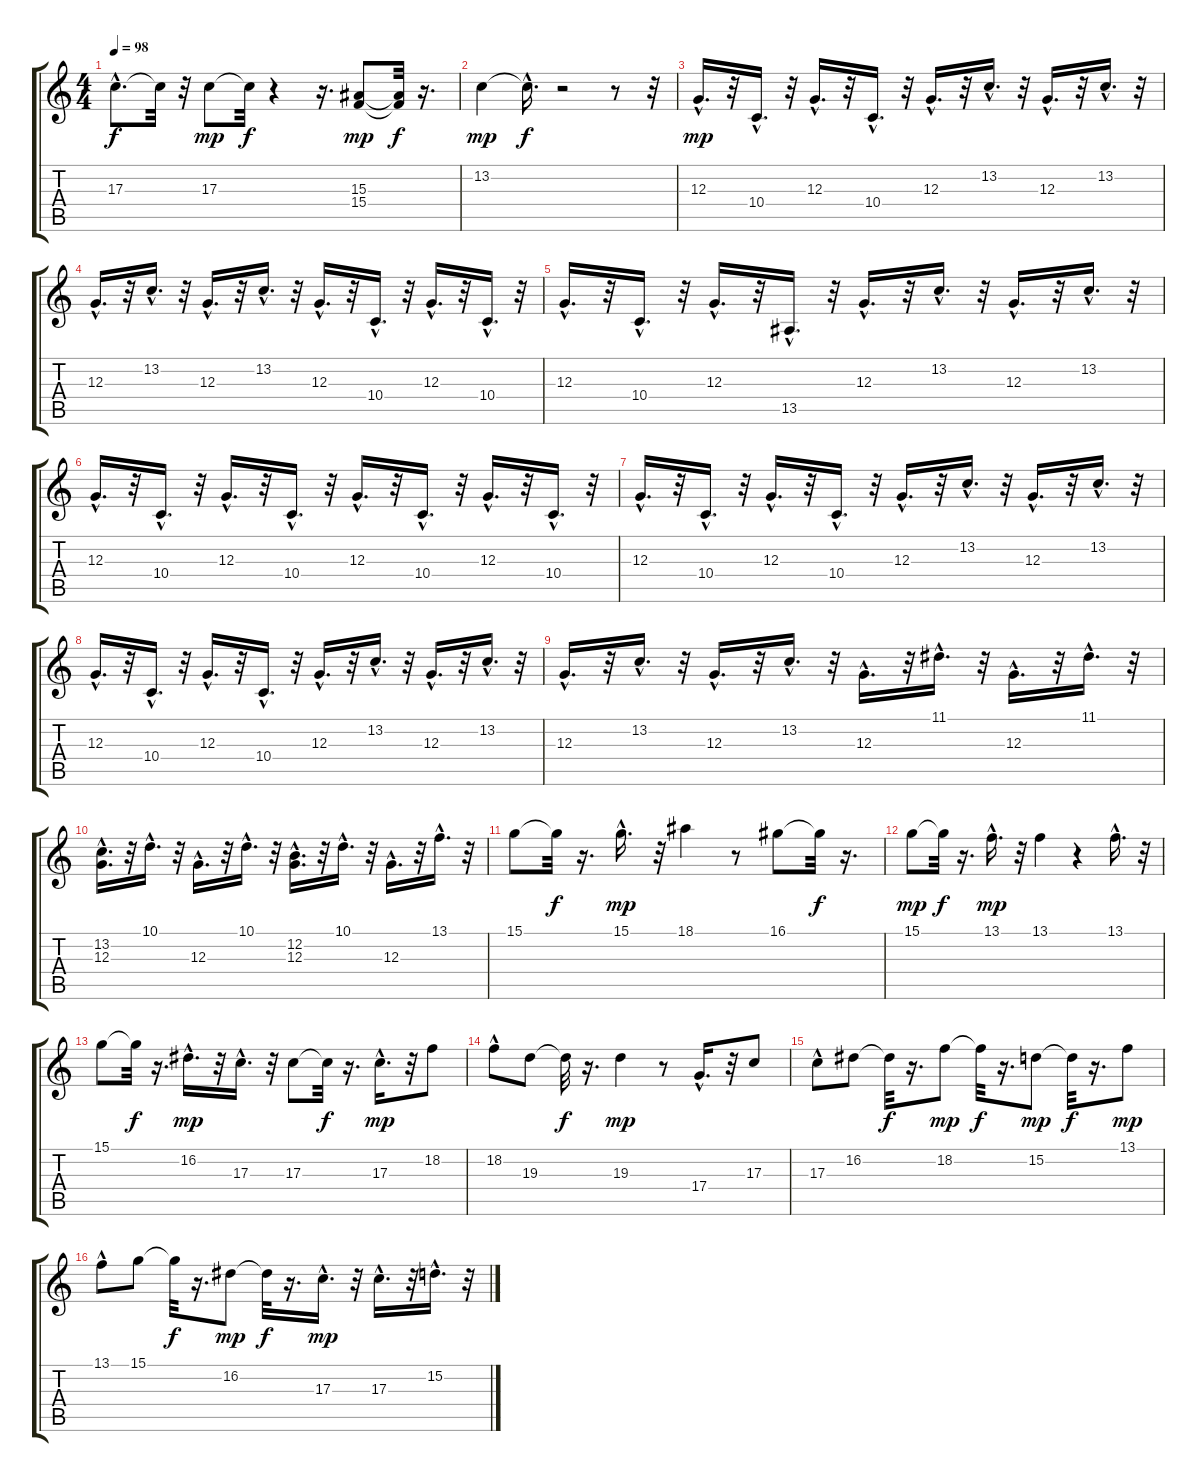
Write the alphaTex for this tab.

\track "" {instrument acousticgrandpiano}
\staff {score tabs}
\tuning (E4 B3 G3 D3 A2 E2) {hide}
\ts (4 4)
\tempo 98
\clef g2
\ks c
17.3{hac t}.8{d dy f} 17.3{t}.32 r.32 17.3.8{dy mp} 17.3{t}.32{dy f} r.4 r.16{d} (15.3 15.4).8{dy mp} (15.3{t} 15.4{t}).32{dy f} r.16{d} |
13.2.4{dy mp} 13.2{hac t}.16{d dy f} r.2 r.8 r.32 |
12.3{hac}.16{d dy mp} r.32 10.4{hac}.16{d} r.32 12.3{hac}.16{d} r.32 10.4{hac}.16{d} r.32 12.3{hac}.16{d} r.32 13.2{hac}.16{d} r.32 12.3{hac}.16{d} r.32 13.2{hac}.16{d} r.32 |
12.3{hac}.16{d} r.32 13.2{hac}.16{d} r.32 12.3{hac}.16{d} r.32 13.2{hac}.16{d} r.32 12.3{hac}.16{d} r.32 10.4{hac}.16{d} r.32 12.3{hac}.16{d} r.32 10.4{hac}.16{d} r.32 |
12.3{hac}.16{d} r.32 10.4{hac}.16{d} r.32 12.3{hac}.16{d} r.32 13.5{hac}.16{d} r.32 12.3{hac}.16{d} r.32 13.2{hac}.16{d} r.32 12.3{hac}.16{d} r.32 13.2{hac}.16{d} r.32 |
12.3{hac}.16{d} r.32 10.4{hac}.16{d} r.32 12.3{hac}.16{d} r.32 10.4{hac}.16{d} r.32 12.3{hac}.16{d} r.32 10.4{hac}.16{d} r.32 12.3{hac}.16{d} r.32 10.4{hac}.16{d} r.32 |
12.3{hac}.16{d} r.32 10.4{hac}.16{d} r.32 12.3{hac}.16{d} r.32 10.4{hac}.16{d} r.32 12.3{hac}.16{d} r.32 13.2{hac}.16{d} r.32 12.3{hac}.16{d} r.32 13.2{hac}.16{d} r.32 |
12.3{hac}.16{d} r.32 10.4{hac}.16{d} r.32 12.3{hac}.16{d} r.32 10.4{hac}.16{d} r.32 12.3{hac}.16{d} r.32 13.2{hac}.16{d} r.32 12.3{hac}.16{d} r.32 13.2{hac}.16{d} r.32 |
12.3{hac}.16{d} r.32 13.2{hac}.16{d} r.32 12.3{hac}.16{d} r.32 13.2{hac}.16{d} r.32 12.3{hac}.16{d} r.32 11.1{hac}.16{d} r.32 12.3{hac}.16{d} r.32 11.1{hac}.16{d} r.32 |
(13.2{hac} 12.3{hac}).16{d} r.32 10.1{hac}.16{d} r.32 12.3{hac}.16{d} r.32 10.1{hac}.16{d} r.32 (12.2{hac} 12.3{hac}).16{d} r.32 10.1{hac}.16{d} r.32 12.3{hac}.16{d} r.32 13.1{hac}.16{d} r.32 |
15.1.8 15.1{t}.32{dy f} r.16{d} 15.1{hac}.16{d dy mp} r.32 18.1.4 r.8 16.1.8 16.1{t}.32{dy f} r.16{d} |
15.1.8{dy mp} 15.1{t}.32{dy f} r.16{d} 13.1{hac}.16{d dy mp} r.32 13.1.4 r.4 13.1{hac}.16{d} r.32 |
15.1.8 15.1{t}.32{dy f} r.16{d} 16.2{hac}.16{d dy mp} r.32 17.3{hac}.16{d} r.32 17.3.8 17.3{t}.32{dy f} r.16{d} 17.3{hac}.16{d dy mp} r.32 18.2.8 |
18.2{hac}.8 19.3.8 19.3{t}.32{dy f} r.16{d} 19.3.4{dy mp} r.8 17.4{hac}.16{d} r.32 17.3.8 |
17.3{hac}.8 16.2.8 16.2{t}.32{dy f} r.16{d} 18.2.8{dy mp} 18.2{t}.32{dy f} r.16{d} 15.2.8{dy mp} 15.2{t}.32{dy f} r.16{d} 13.1.8{dy mp} |
13.1{hac}.8 15.1.8 15.1{t}.32{dy f} r.16{d} 16.2.8{dy mp} 16.2{t}.32{dy f} r.16{d} 17.3{hac}.16{d dy mp} r.32 17.3{hac}.16{d} r.32 15.2{hac}.16{d} r.32
